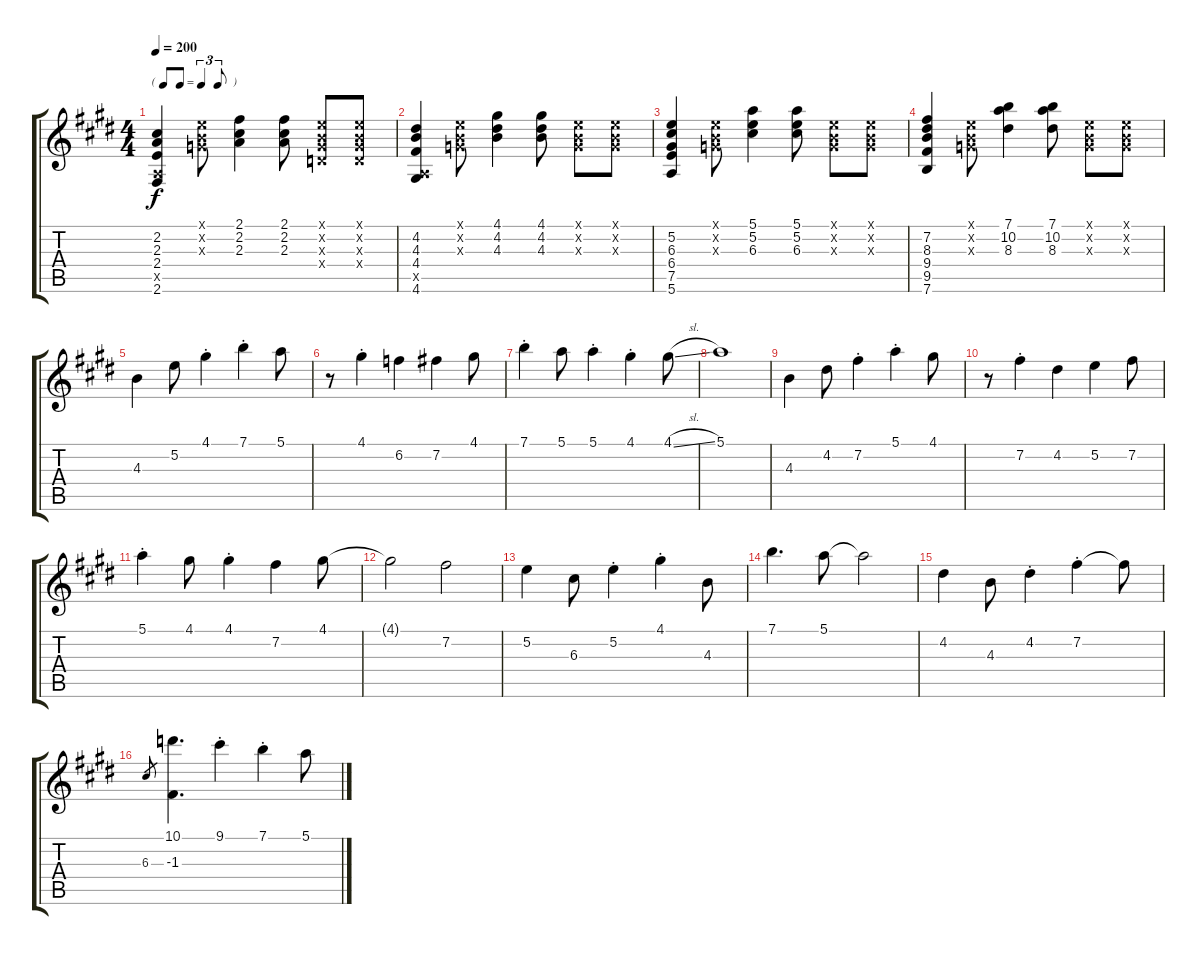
\track "" {instrument acousticguitarsteel}
\staff {score tabs}
\tuning (E4 B3 G3 D3 A2 E2) {hide}
\ts (4 4)
\tf triplet8th
\tempo 200
\clef g2
\ks e
(2.2 2.3 2.4 0.5{x} 2.6).4{dy f} (0.1{x} 0.2{x} 0.3{x}).8 (2.1 2.2 2.3).4 (2.1 2.2 2.3).8 (0.1{x} 0.2{x} 0.3{x} 0.4{x}).8 (0.1{x} 0.2{x} 0.3{x} 0.4{x}).8 |
(4.2 4.3 4.4 0.5{x} 4.6).4 (0.1{x} 0.2{x} 0.3{x}).8 (4.1 4.2 4.3).4 (4.1 4.2 4.3).8 (0.1{x} 0.2{x} 0.3{x}).8 (0.1{x} 0.2{x} 0.3{x}).8 |
(5.2 6.3 6.4 7.5 5.6).4 (0.1{x} 0.2{x} 0.3{x}).8 (5.1 5.2 6.3).4 (5.1 5.2 6.3).8 (0.1{x} 0.2{x} 0.3{x}).8 (0.1{x} 0.2{x} 0.3{x}).8 |
(7.2 8.3 9.4 9.5 7.6).4 (0.1{x} 0.2{x} 0.3{x}).8 (7.1 10.2 8.3).4 (7.1 10.2 8.3).8 (0.1{x} 0.2{x} 0.3{x}).8 (0.1{x} 0.2{x} 0.3{x}).8 |
4.3.4 5.2.8 4.1{st}.4 7.1{st}.4 5.1.8 |
r.8 4.1{st}.4 6.2.4 7.2.4 4.1.8 |
7.1{st}.4 5.1.8 5.1{st}.4 4.1{st}.4 4.1{sl}.8 |
5.1.1 |
4.3.4 4.2.8 7.2{st}.4 5.1{st}.4 4.1.8 |
r.8 7.2{st}.4 4.2.4 5.2.4 7.2.8 |
5.1{st}.4 4.1.8 4.1{st}.4 7.2.4 4.1.8 |
4.1{t}.2 7.2.2 |
5.2.4 6.3.8 5.2{st}.4 4.1{st}.4 4.3.8 |
7.1.4{d} 5.1.8 5.1{t}.2 |
4.2.4 4.3.8 4.2{st}.4 7.2{st}.4 7.2{t}.8 |
6.3.8{gr} (10.1 -1.3).4{d} 9.1{st}.4 7.1{st}.4 5.1.8
